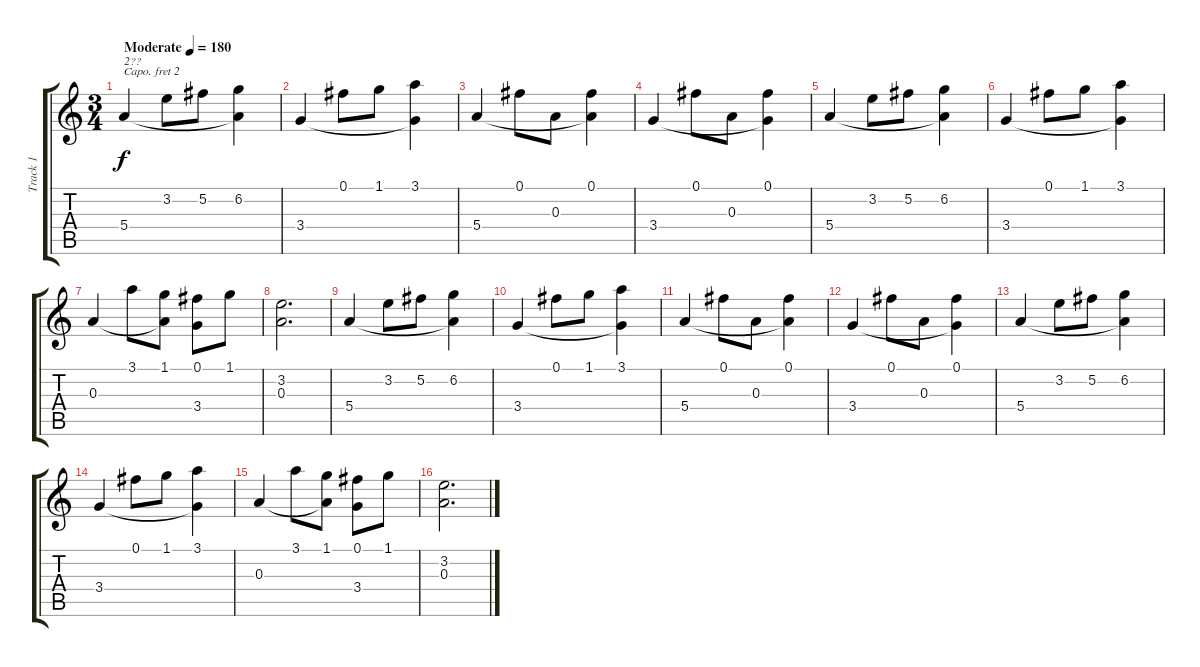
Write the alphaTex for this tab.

\track ("Track 1" "Track 1") {instrument acousticguitarnylon}
\staff {score tabs}
\capo 2
\tuning (E4 B3 G3 D3 A2 D2) {hide}
\ts (3 4)
\tempo (180 "Moderate")
\clef g2
\ks c
5.4.4{txt "2??" dy f instrument acousticguitarnylon} 3.2.8 5.2.8 (6.2 5.4{t}).4 |
3.4.4 0.1.8 1.1.8 (3.1 3.4{t}).4 |
5.4.4 0.1.8 0.3.8 (0.1 5.4{t}).4 |
3.4.4 0.1.8 0.3.8 (0.1 3.4{t}).4 |
5.4.4 3.2.8 5.2.8 (6.2 5.4{t}).4 |
3.4.4 0.1.8 1.1.8 (3.1 3.4{t}).4 |
0.3.4 3.1.8 (1.1 0.3{t}).8 (0.1 3.4).8 1.1.8 |
(3.2 0.3).2{d} |
5.4.4 3.2.8 5.2.8 (6.2 5.4{t}).4 |
3.4.4 0.1.8 1.1.8 (3.1 3.4{t}).4 |
5.4.4 0.1.8 0.3.8 (0.1 5.4{t}).4 |
3.4.4 0.1.8 0.3.8 (0.1 3.4{t}).4 |
5.4.4 3.2.8 5.2.8 (6.2 5.4{t}).4 |
3.4.4 0.1.8 1.1.8 (3.1 3.4{t}).4 |
0.3.4 3.1.8 (1.1 0.3{t}).8 (0.1 3.4).8 1.1.8 |
(3.2 0.3).2{d}
